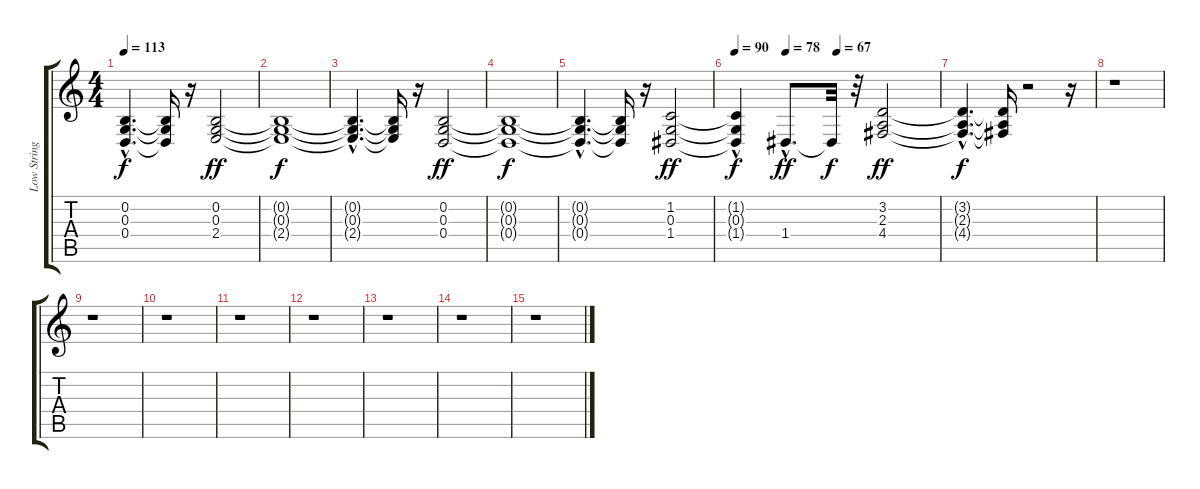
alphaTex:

\track ("Low Strings" "Low String") {instrument stringensemble1}
\staff {score tabs}
\tuning (E4 B3 G3 D3 A2 E2) {hide}
\ts (4 4)
\tempo 113
\clef g2
\ks c
(0.2{hac t} 0.3{hac t} 0.4{hac t}).4{d dy f} (0.2{t} 0.3{t} 0.4{t}).16 r.16 (0.2 0.3 2.4).2{dy ff} |
(0.2{t} 0.3{t} 2.4{t}).1{dy f} |
(0.2{hac t} 0.3{hac t} 2.4{hac t}).4{d} (0.2{t} 0.3{t} 2.4{t}).16 r.16 (0.2 0.3 0.4).2{dy ff} |
(0.2{t} 0.3{t} 0.4{t}).1{dy f} |
(0.2{hac t} 0.3{hac t} 0.4{hac t}).4{d} (0.2{t} 0.3{t} 0.4{t}).16 r.16 (1.2 0.3 1.4).2{dy ff} |
\tempo 90
\tempo (78 0.25)
\tempo (67 0.5)
(1.2{hac t} 0.3{hac t} 1.4{hac t}).4{dy f} 1.4{hac}.8{d dy ff} 1.4{t}.32{dy f} r.32 (3.2 2.3 4.4).2{dy ff} |
(3.2{hac t} 2.3{hac t} 4.4{hac t}).4{d dy f} (3.2{t} 2.3{t} 4.4{t}).16 r.2 r.16 |
r.1 |
r.1 |
r.1 |
r.1 |
r.1 |
r.1 |
r.1 |
r.1
